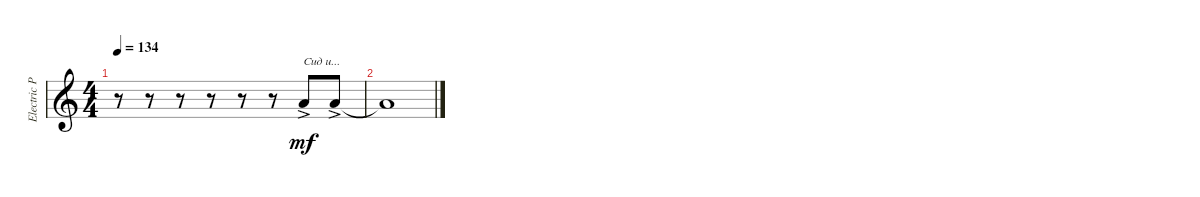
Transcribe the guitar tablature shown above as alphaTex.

\track ("Electric Piano" "Electric P") {instrument electricgrandpiano}
\staff {score}
\tuning (E4 B3 G3 D3 A2 E2 B1) {hide}
\ts (4 4)
\tempo 134
\clef g2
\ks c
r.8{dy mf} r.8 r.8 r.8 r.8 r.8 5.1{ac}.8{txt "Сид и..."} 5.1{ac}.8 |
5.1{t}.1
